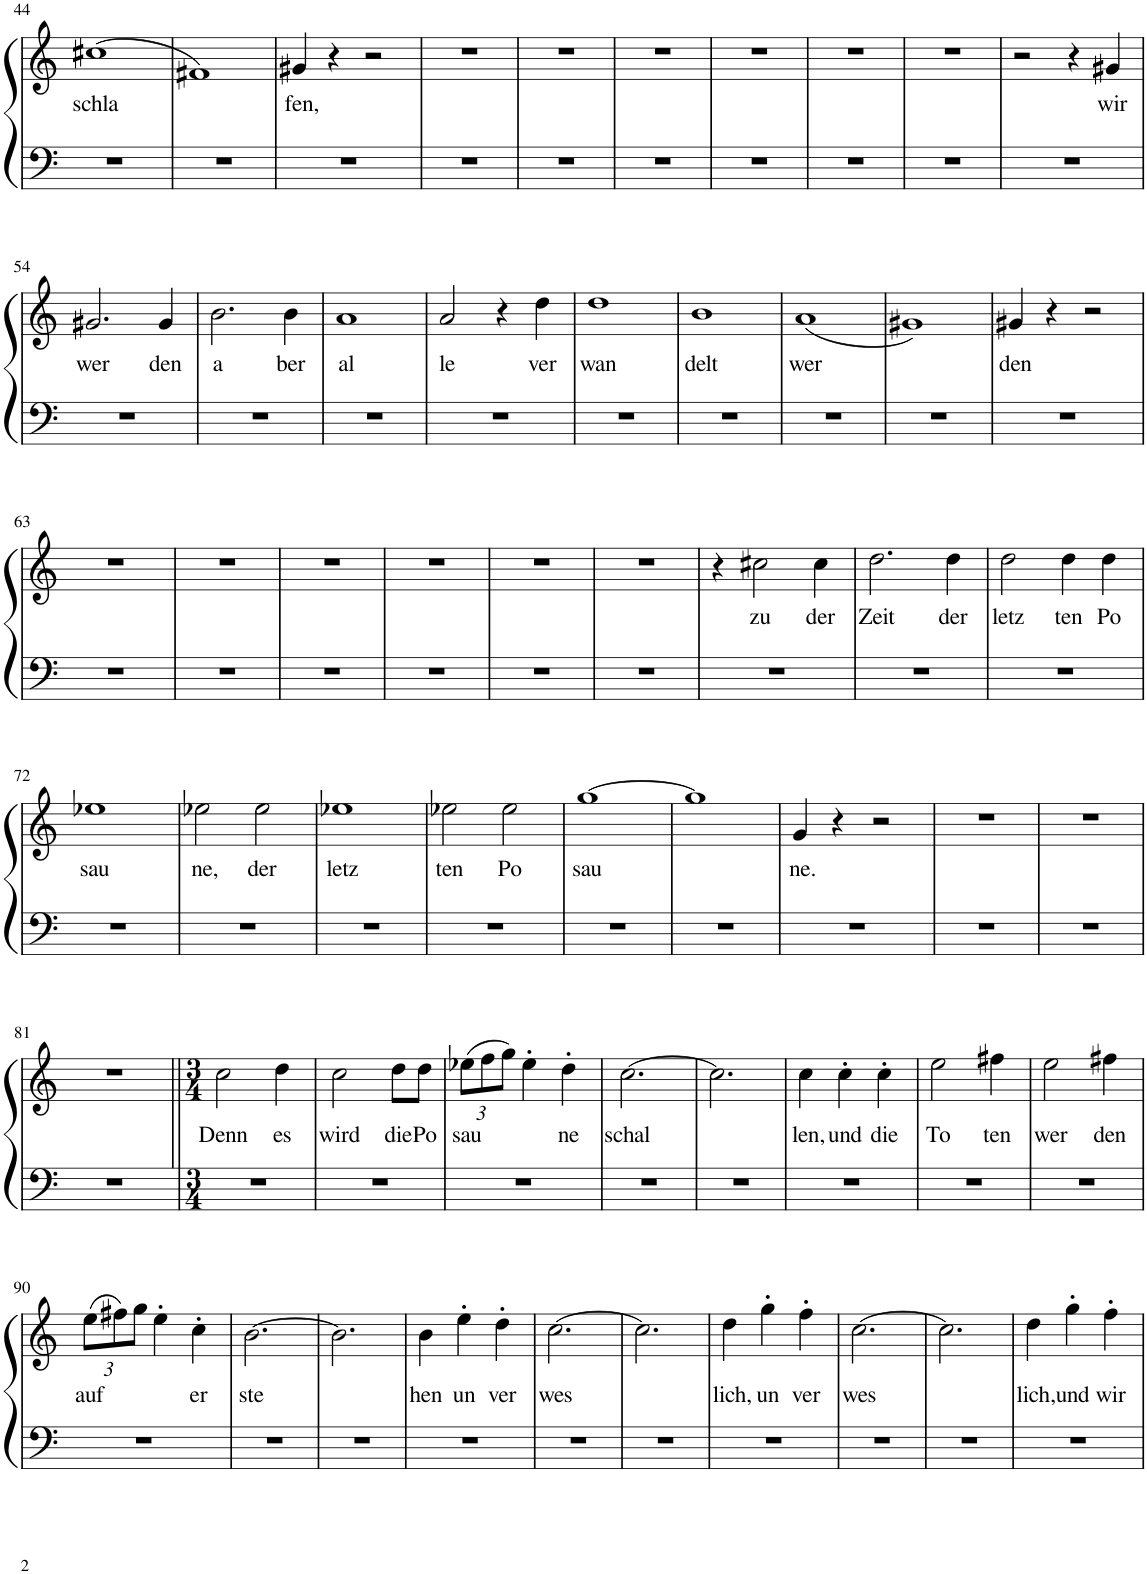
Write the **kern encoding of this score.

**kern	**kern	**text
*part1	*part1	*part1
*staff2	*staff1	*staff1
*I"Piano	*	*
*I'Pno.	*	*
!!LO:PB:g=z
*clefF4	*clefG2	*
*k[]	*k[]	*
*M4/4	*M4/4	*
=44	=44	=44
!	!	!LO:LY:b
1r	(1cc#X	schla
=45	=45	=45
1r	1f#X)	.
=46	=46	=46
!	!	!LO:LY:b
1r	4g#X/	fen,
.	4r	.
.	2r	.
=47	=47	=47
1r	1r	.
=48	=48	=48
1r	1r	.
=49	=49	=49
1r	1r	.
=50	=50	=50
1r	1r	.
=51	=51	=51
1r	1r	.
=52	=52	=52
1r	1r	.
=53	=53	=53
1r	2r	.
.	4r	.
!	!	!LO:LY:b
.	4g#X/	wir
!!LO:LB:g=z
=54	=54	=54
!	!	!LO:LY:b
1r	2.g#X/	wer
!	!	!LO:LY:b
.	4g#/	den
=55	=55	=55
!	!	!LO:LY:b
1r	2.b\	a
!	!	!LO:LY:b
.	4b\	ber
=56	=56	=56
!	!	!LO:LY:b
1r	1a	al
=57	=57	=57
!	!	!LO:LY:b
1r	2a/	le
.	4r	.
!	!	!LO:LY:b
.	4dd\	ver
=58	=58	=58
!	!	!LO:LY:b
1r	1dd	wan
=59	=59	=59
!	!	!LO:LY:b
1r	1b	delt
=60	=60	=60
!	!	!LO:LY:b
1r	(1a	wer
=61	=61	=61
1r	1g#X)	.
=62	=62	=62
!	!	!LO:LY:b
1r	4g#X/	den
.	4r	.
.	2r	.
!!LO:LB:g=z
=63	=63	=63
1r	1r	.
=64	=64	=64
1r	1r	.
=65	=65	=65
1r	1r	.
=66	=66	=66
1r	1r	.
=67	=67	=67
1r	1r	.
=68	=68	=68
1r	1r	.
=69	=69	=69
1r	4r	.
!	!	!LO:LY:b
.	2cc#X\	zu
!	!	!LO:LY:b
.	4cc#\	der
=70	=70	=70
!	!	!LO:LY:b
1r	2.dd\	Zeit
!	!	!LO:LY:b
.	4dd\	der
=71	=71	=71
!	!	!LO:LY:b
1r	2dd\	letz
!	!	!LO:LY:b
.	4dd\	ten
!	!	!LO:LY:b
.	4dd\	Po
!!LO:LB:g=z
=72	=72	=72
!	!	!LO:LY:b
1r	1ee-X	sau
=73	=73	=73
!	!	!LO:LY:b
1r	2ee-X\	ne,
!	!	!LO:LY:b
.	2ee-\	der
=74	=74	=74
!	!	!LO:LY:b
1r	1ee-X	letz
=75	=75	=75
!	!	!LO:LY:b
1r	2ee-X\	ten
!	!	!LO:LY:b
.	2ee-\	Po
=76	=76	=76
!	!	!LO:LY:b
1r	[1gg	sau
=77	=77	=77
1r	1gg]	.
=78	=78	=78
!	!	!LO:LY:b
1r	4g/	ne.
.	4r	.
.	2r	.
=79	=79	=79
1r	1r	.
=80	=80	=80
1r	1r	.
!!LO:LB:g=z
=81	=81	=81
1r	1r	.
=82||	=82||	=82||
*M3/4	*M3/4	*
!	!	!LO:LY:b
2.r	2cc\	Denn
!	!	!LO:LY:b
.	4dd\	es
=83	=83	=83
!	!	!LO:LY:b
2.r	2cc\	wird
!	!	!LO:LY:b
.	8dd\L	die
!	!	!LO:LY:b
.	8dd\J	Po
=84	=84	=84
*	*Xbrackettup	*
!	!	!LO:LY:b
2.r	(12ee-X\L	sau
.	12ff\	.
.	12gg\J)	.
.	4ee-'\	.
!	!	!LO:LY:b
.	4dd'\	ne
=85	=85	=85
!	!	!LO:LY:b
2.r	[2.cc\	schal
=86	=86	=86
2.r	2.cc\]	.
=87	=87	=87
!	!	!LO:LY:b
2.r	4cc\	len,
!	!	!LO:LY:b
.	4cc'\	und
!	!	!LO:LY:b
.	4cc'\	die
=88	=88	=88
!	!	!LO:LY:b
2.r	2ee\	To
!	!	!LO:LY:b
.	4ff#X\	ten
=89	=89	=89
!	!	!LO:LY:b
2.r	2ee\	wer
!	!	!LO:LY:b
.	4ff#X\	den
!!LO:LB:g=z
=90	=90	=90
!	!	!LO:LY:b
2.r	(12ee\L	auf
.	12ff#X\)	.
.	12gg\J	.
.	4ee'\	.
!	!	!LO:LY:b
.	4cc'\	er
=91	=91	=91
!	!	!LO:LY:b
2.r	[2.b\	ste
=92	=92	=92
2.r	2.b\]	.
=93	=93	=93
!	!	!LO:LY:b
2.r	4b\	hen
!	!	!LO:LY:b
.	4ee'\	un
!	!	!LO:LY:b
.	4dd'\	ver
=94	=94	=94
!	!	!LO:LY:b
2.r	[2.cc\	wes
=95	=95	=95
2.r	2.cc\]	.
=96	=96	=96
!	!	!LO:LY:b
2.r	4dd\	lich,
!	!	!LO:LY:b
.	4gg'\	un
!	!	!LO:LY:b
.	4ff'\	ver
=97	=97	=97
!	!	!LO:LY:b
2.r	[2.cc\	wes
=98	=98	=98
2.r	2.cc\]	.
=99	=99	=99
!	!	!LO:LY:b
2.r	4dd\	lich,
!	!	!LO:LY:b
.	4gg'\	und
!	!	!LO:LY:b
.	4ff'\	wir
=	=	=
*-	*-	*-
